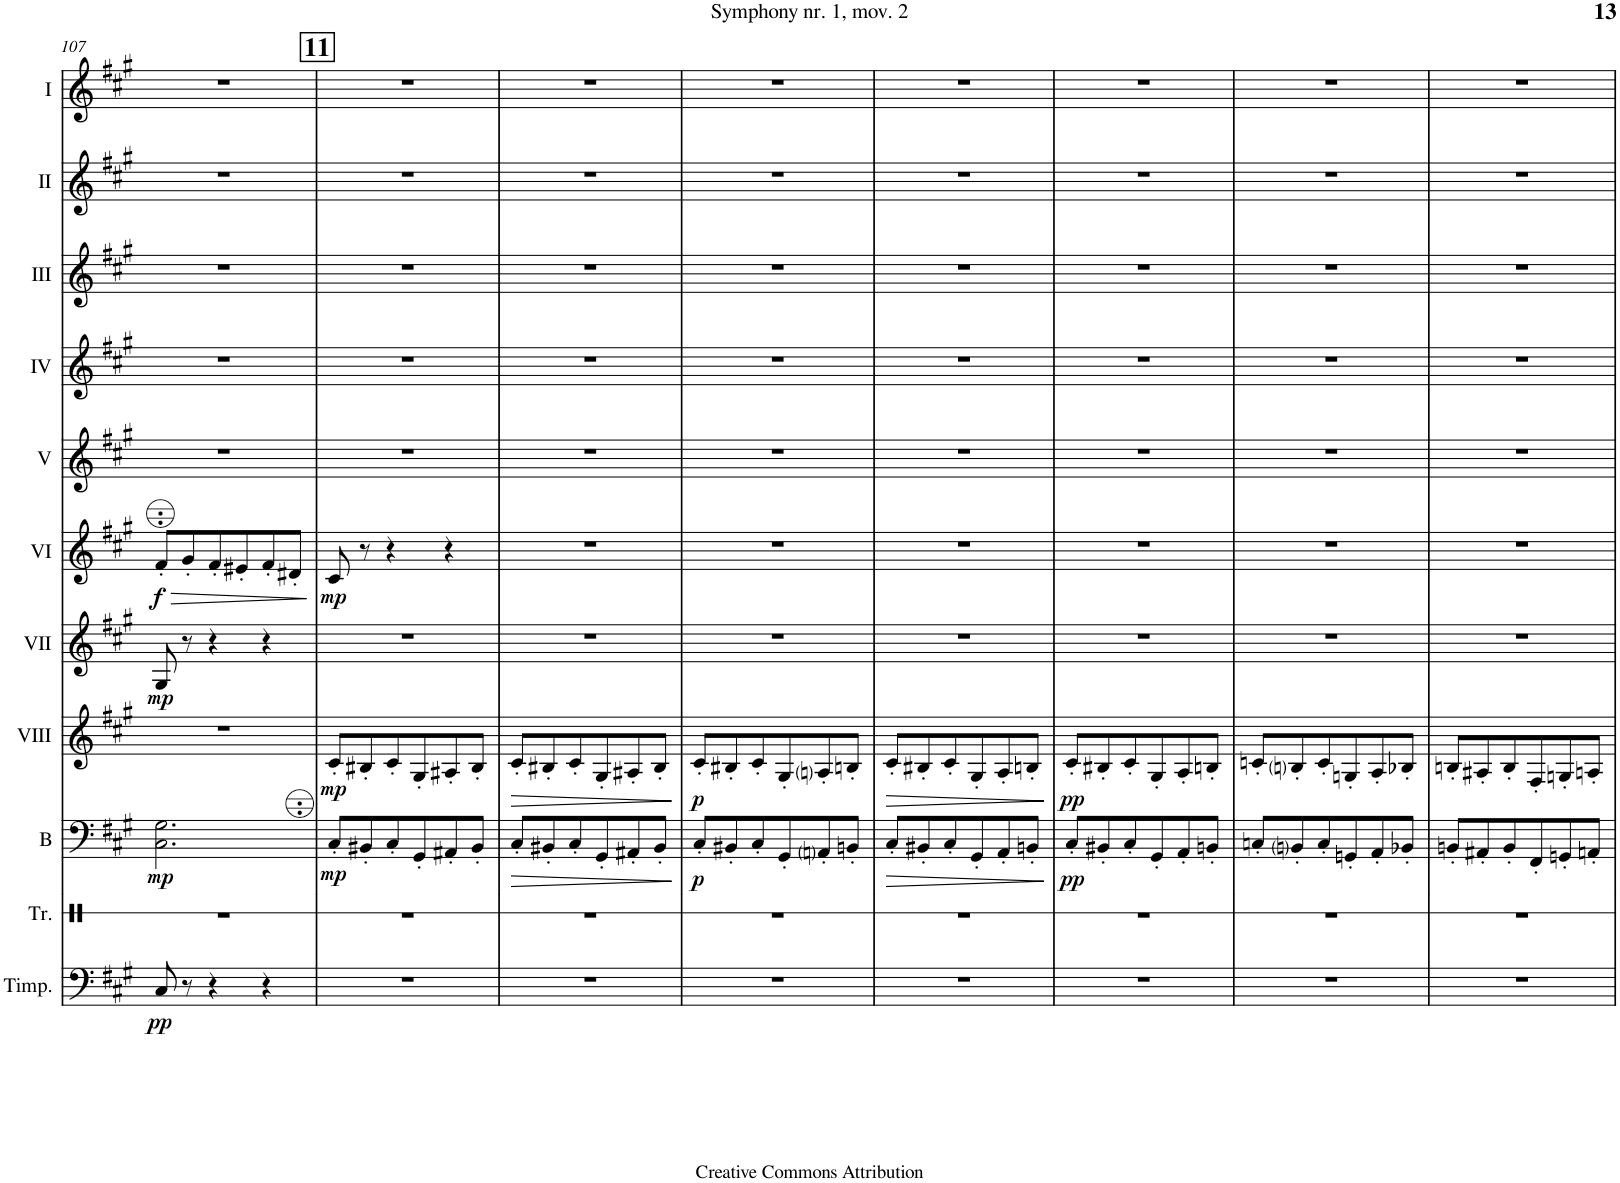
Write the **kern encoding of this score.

**kern	**dynam	**kern	**kern	**dynam	**kern	**dynam	**kern	**dynam	**kern	**dynam	**kern	**kern	**kern	**kern	**kern
*part11	*part11	*part10	*part9	*part9	*part8	*part8	*part7	*part7	*part6	*part6	*part5	*part4	*part3	*part2	*part1
*staff11	*staff11	*staff10	*staff9	*staff9	*staff8	*staff8	*staff7	*staff7	*staff6	*staff6	*staff5	*staff4	*staff3	*staff2	*staff1
*I"Timpani	*	*I"Triangle	*I"Bass	*	*I"Acc. 8	*	*I"Acc. 7	*	*I"Acc. 6	*	*I"Acc. 5	*I"Acc. 4	*I"Acc. 3	*I"Acc. 2	*I"Acc. 1
*I'Timp.	*	*I'Tr.	*I'B	*	*	*	*	*	*	*	*	*	*	*	*
!!LO:PB:g=z
*clefF4	*	*clefX	*clefF4	*	*clefG2	*	*clefG2	*	*clefG2	*	*clefG2	*clefG2	*clefG2	*clefG2	*clefG2
*	*	*	*Trd7c12	*	*Trd7c12	*	*Trd7c12	*	*	*	*	*Trd7c12	*	*	*
*k[f#c#g#]	*	*k[]	*k[f#c#g#]	*	*k[f#c#g#]	*	*k[f#c#g#]	*	*k[f#c#g#]	*	*k[f#c#g#]	*k[f#c#g#]	*k[f#c#g#]	*k[f#c#g#]	*k[f#c#g#]
*M3/4	*	*M3/4	*M3/4	*	*M3/4	*	*M3/4	*	*M3/4	*	*M3/4	*M3/4	*M3/4	*M3/4	*M3/4
=107	=107	=107	=107	=107	=107	=107	=107	=107	=107	=107	=107	=107	=107	=107	=107
!	!LO:DY:b	!	!	!LO:DY:b	!	!	!	!LO:DY:b	!	!LO:HP:b	!	!	!	!	!
!	!	!	!	!	!	!	!	!	!	!LO:DY:n=1:b	!	!	!	!	!
8C#/	pp	2.r	2.C#\ 2.G#\	mp	2.r	.	8G#/	mp	8F#'/L	> f	2.r	2.r	2.r	2.r	2.r
8r	.	.	.	.	.	.	8r	.	8G#'/	.	.	.	.	.	.
4r	.	.	.	.	.	.	4r	.	8F#'/	.	.	.	.	.	.
.	.	.	.	.	.	.	.	.	8E#X'/	.	.	.	.	.	.
4r	.	.	.	.	.	.	4r	.	8F#'/	.	.	.	.	.	.
.	.	.	.	.	.	.	.	.	8D#X'/J	.	.	.	.	.	.
.	.	.	.	.	.	.	.	.	.	]	.	.	.	.	.
!!LO:REH:place=s1:a:B:cj:fs=14:t=11
=108	=108	=108	=108	=108	=108	=108	=108	=108	=108	=108	=108	=108	=108	=108	=108
!	!	!	!	!LO:DY:b	!	!LO:DY:b	!	!	!	!LO:DY:b	!	!	!	!	!
2.r	.	2.r	8C#'/L	mp	8c#'/L	mp	2.r	.	8C#/	mp	2.r	2.r	2.r	2.r	2.r
.	.	.	8BB#X'/	.	8B#X'/	.	.	.	8r	.	.	.	.	.	.
.	.	.	8C#'/	.	8c#'/	.	.	.	4r	.	.	.	.	.	.
.	.	.	8GG#'/	.	8G#'/	.	.	.	.	.	.	.	.	.	.
.	.	.	8AA#X'/	.	8A#X'/	.	.	.	4r	.	.	.	.	.	.
.	.	.	8BB#'/J	.	8B#'/J	.	.	.	.	.	.	.	.	.	.
=109	=109	=109	=109	=109	=109	=109	=109	=109	=109	=109	=109	=109	=109	=109	=109
!	!	!	!	!LO:HP:b	!	!LO:HP:b	!	!	!	!	!	!	!	!	!
2.r	.	2.r	8C#'/L	>	8c#'/L	>	2.r	.	2.r	.	2.r	2.r	2.r	2.r	2.r
.	.	.	8BB#X'/	.	8B#X'/	.	.	.	.	.	.	.	.	.	.
.	.	.	8C#'/	.	8c#'/	.	.	.	.	.	.	.	.	.	.
.	.	.	8GG#'/	.	8G#'/	.	.	.	.	.	.	.	.	.	.
.	.	.	8AA#X'/	.	8A#X'/	.	.	.	.	.	.	.	.	.	.
.	.	.	8BB#'/J	.	8B#'/J	.	.	.	.	.	.	.	.	.	.
.	.	.	.	]	.	]	.	.	.	.	.	.	.	.	.
=110	=110	=110	=110	=110	=110	=110	=110	=110	=110	=110	=110	=110	=110	=110	=110
!	!	!	!	!LO:DY:b	!	!LO:DY:b	!	!	!	!	!	!	!	!	!
2.r	.	2.r	8C#'/L	p	8c#'/L	p	2.r	.	2.r	.	2.r	2.r	2.r	2.r	2.r
.	.	.	8BB#X'/	.	8B#X'/	.	.	.	.	.	.	.	.	.	.
.	.	.	8C#'/	.	8c#'/	.	.	.	.	.	.	.	.	.	.
.	.	.	8GG#'/	.	8G#'/	.	.	.	.	.	.	.	.	.	.
.	.	.	8AAni'/	.	8Ani'/	.	.	.	.	.	.	.	.	.	.
.	.	.	8BBn'/J	.	8Bn'/J	.	.	.	.	.	.	.	.	.	.
=111	=111	=111	=111	=111	=111	=111	=111	=111	=111	=111	=111	=111	=111	=111	=111
!	!	!	!	!LO:HP:b	!	!LO:HP:b	!	!	!	!	!	!	!	!	!
2.r	.	2.r	8C#'/L	>	8c#'/L	>	2.r	.	2.r	.	2.r	2.r	2.r	2.r	2.r
.	.	.	8BB#X'/	.	8B#X'/	.	.	.	.	.	.	.	.	.	.
.	.	.	8C#'/	.	8c#'/	.	.	.	.	.	.	.	.	.	.
.	.	.	8GG#'/	.	8G#'/	.	.	.	.	.	.	.	.	.	.
.	.	.	8AA'/	.	8A'/	.	.	.	.	.	.	.	.	.	.
.	.	.	8BBn'/J	.	8Bn'/J	.	.	.	.	.	.	.	.	.	.
.	.	.	.	]	.	]	.	.	.	.	.	.	.	.	.
=112	=112	=112	=112	=112	=112	=112	=112	=112	=112	=112	=112	=112	=112	=112	=112
!	!	!	!	!LO:DY:b	!	!LO:DY:b	!	!	!	!	!	!	!	!	!
2.r	.	2.r	8C#'/L	pp	8c#'/L	pp	2.r	.	2.r	.	2.r	2.r	2.r	2.r	2.r
.	.	.	8BB#X'/	.	8B#X'/	.	.	.	.	.	.	.	.	.	.
.	.	.	8C#'/	.	8c#'/	.	.	.	.	.	.	.	.	.	.
.	.	.	8GG#'/	.	8G#'/	.	.	.	.	.	.	.	.	.	.
.	.	.	8AA'/	.	8A'/	.	.	.	.	.	.	.	.	.	.
.	.	.	8BBn'/J	.	8Bn'/J	.	.	.	.	.	.	.	.	.	.
=113	=113	=113	=113	=113	=113	=113	=113	=113	=113	=113	=113	=113	=113	=113	=113
2.r	.	2.r	8Cn'/L	.	8cn'/L	.	2.r	.	2.r	.	2.r	2.r	2.r	2.r	2.r
.	.	.	8BBni'/	.	8Bni'/	.	.	.	.	.	.	.	.	.	.
.	.	.	8C'/	.	8c'/	.	.	.	.	.	.	.	.	.	.
.	.	.	8GGn'/	.	8Gn'/	.	.	.	.	.	.	.	.	.	.
.	.	.	8AA'/	.	8A'/	.	.	.	.	.	.	.	.	.	.
.	.	.	8BB-X'/J	.	8B-X'/J	.	.	.	.	.	.	.	.	.	.
=114	=114	=114	=114	=114	=114	=114	=114	=114	=114	=114	=114	=114	=114	=114	=114
2.r	.	2.r	8BBn'/L	.	8Bn'/L	.	2.r	.	2.r	.	2.r	2.r	2.r	2.r	2.r
.	.	.	8AA#X'/	.	8A#X'/	.	.	.	.	.	.	.	.	.	.
.	.	.	8BB'/	.	8B'/	.	.	.	.	.	.	.	.	.	.
.	.	.	8FF#'/	.	8F#'/	.	.	.	.	.	.	.	.	.	.
.	.	.	8GGn'/	.	8Gn'/	.	.	.	.	.	.	.	.	.	.
.	.	.	8AAn'/J	.	8An'/J	.	.	.	.	.	.	.	.	.	.
=	=	=	=	=	=	=	=	=	=	=	=	=	=	=	=
*-	*-	*-	*-	*-	*-	*-	*-	*-	*-	*-	*-	*-	*-	*-	*-
